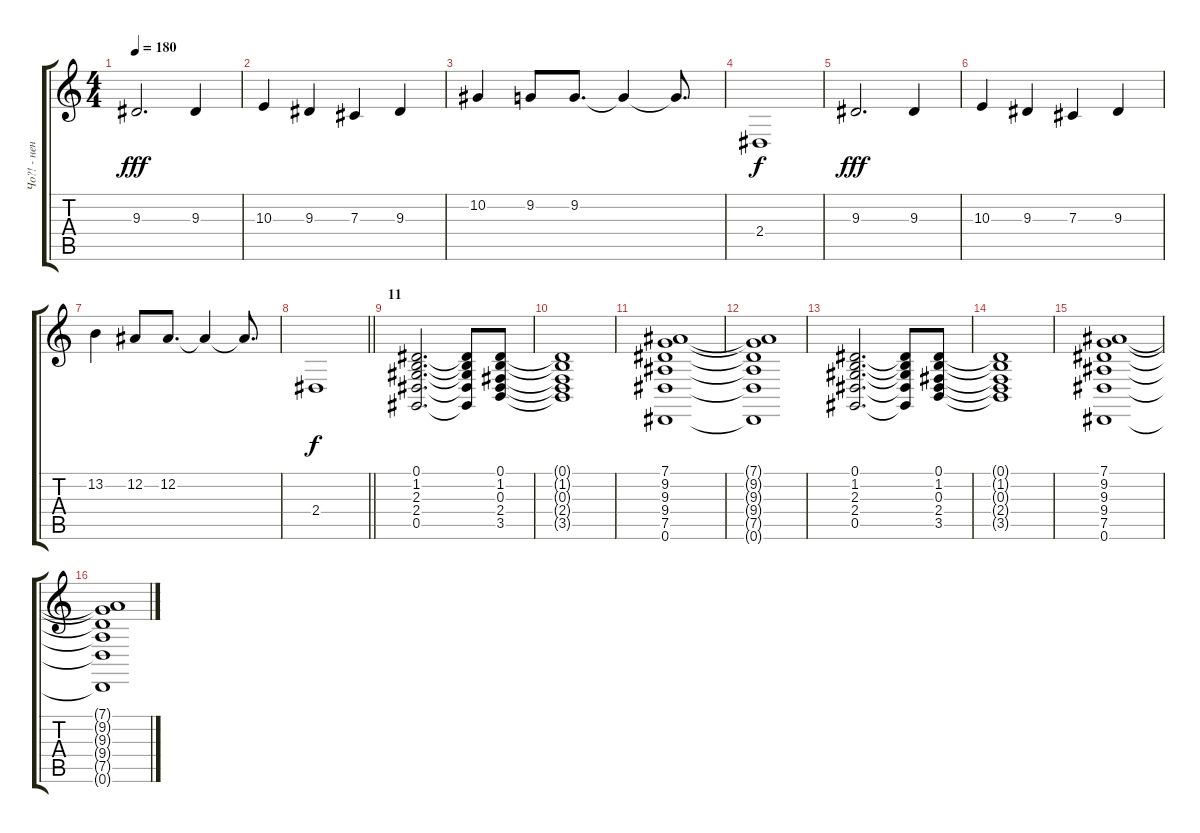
\track ("Чо?! - ненужный трек" "Чо?! - нен") {instrument stringensemble1}
\staff {score tabs}
\tuning (Eb4 Bb3 Gb3 Db3 Ab2 Eb2) {hide}
\ts (4 4)
\tempo 180
\clef g2
\ks c
9.3.2{d dy fff} 9.3.4 |
10.3.4 9.3.4 7.3.4 9.3.4 |
10.2.4 9.2.8 9.2.8{d} 9.2{t}.4 9.2{t}.8{d} |
2.4.1{dy f} |
9.3.2{d dy fff} 9.3.4 |
10.3.4 9.3.4 7.3.4 9.3.4 |
13.2.4 12.2.8 12.2.8{d} 12.2{t}.4 12.2{t}.8{d} |
\barLineRight lightlight
2.4.1{dy f} |
\section ("" "11")
(0.1 1.2 2.3 2.4 0.5).2{d} (0.1{t} 1.2{t} 2.3{t} 2.4{t} 0.5{t}).8 (0.1 1.2 0.3 2.4 3.5).8 |
(0.1{t} 1.2{t} 0.3{t} 2.4{t} 3.5{t}).1 |
(7.1 9.2 9.3 9.4 7.5 0.6).1 |
(7.1{t} 9.2{t} 9.3{t} 9.4{t} 7.5{t} 0.6{t}).1 |
(0.1 1.2 2.3 2.4 0.5).2{d} (0.1{t} 1.2{t} 2.3{t} 2.4{t} 0.5{t}).8 (0.1 1.2 0.3 2.4 3.5).8 |
(0.1{t} 1.2{t} 0.3{t} 2.4{t} 3.5{t}).1 |
(7.1 9.2 9.3 9.4 7.5 0.6).1 |
(7.1{t} 9.2{t} 9.3{t} 9.4{t} 7.5{t} 0.6{t}).1
